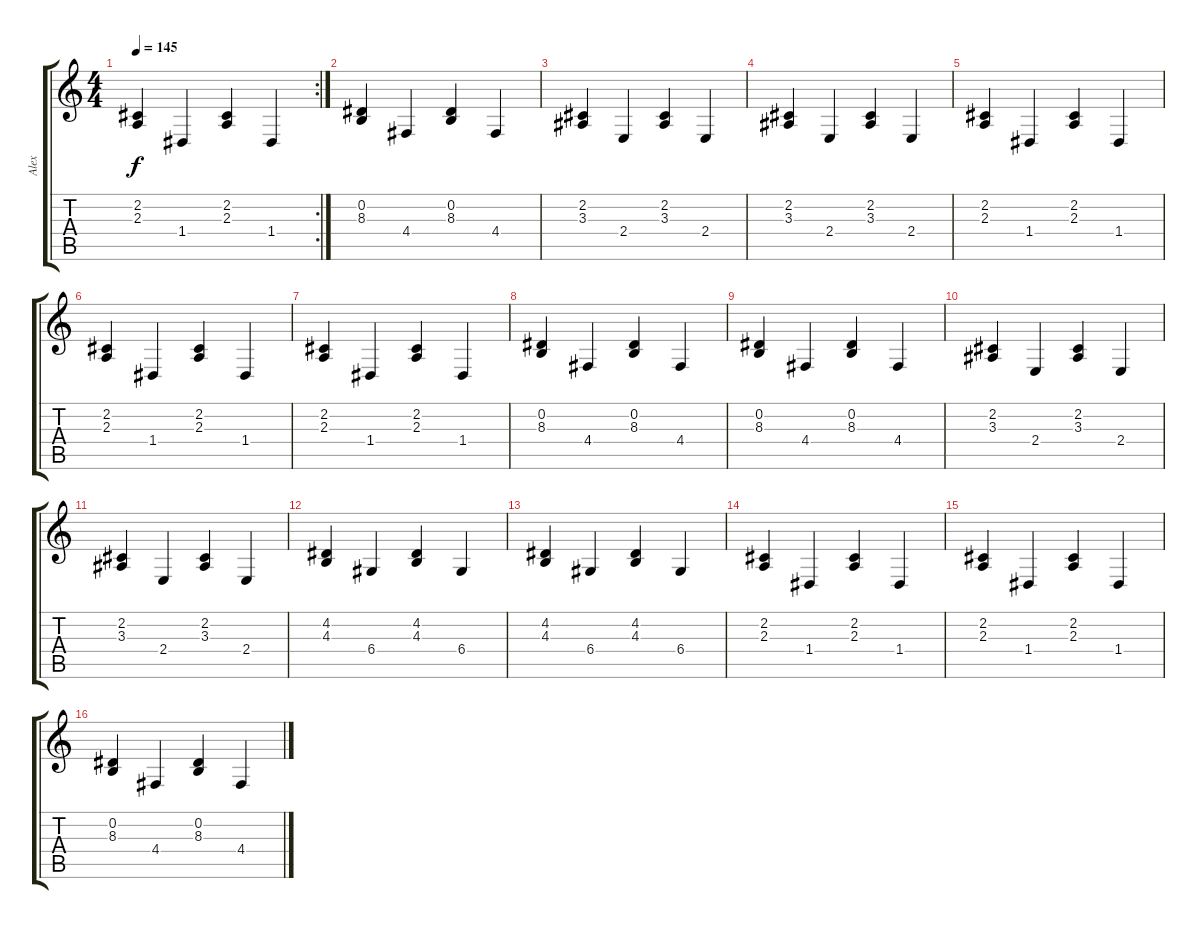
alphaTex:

\track ("Alex" "Alex") {instrument acousticgrandpiano}
\staff {score tabs}
\tuning (E4 B3 G3 D3 A2 E2) {hide}
\rc 2
\ts (4 4)
\tempo 145
\clef g2
\ks c
(2.2 2.3).4{dy f} 1.4.4 (2.2 2.3).4 1.4.4 |
(0.2 8.3).4 4.4.4 (0.2 8.3).4 4.4.4 |
(2.2 3.3).4 2.4.4 (2.2 3.3).4 2.4.4 |
(2.2 3.3).4 2.4.4 (2.2 3.3).4 2.4.4 |
(2.2 2.3).4 1.4.4 (2.2 2.3).4 1.4.4 |
(2.2 2.3).4 1.4.4 (2.2 2.3).4 1.4.4 |
(2.2 2.3).4 1.4.4 (2.2 2.3).4 1.4.4 |
(0.2 8.3).4 4.4.4 (0.2 8.3).4 4.4.4 |
(0.2 8.3).4 4.4.4 (0.2 8.3).4 4.4.4 |
(2.2 3.3).4 2.4.4 (2.2 3.3).4 2.4.4 |
(2.2 3.3).4 2.4.4 (2.2 3.3).4 2.4.4 |
(4.2 4.3).4 6.4.4 (4.2 4.3).4 6.4.4 |
(4.2 4.3).4 6.4.4 (4.2 4.3).4 6.4.4 |
(2.2 2.3).4 1.4.4 (2.2 2.3).4 1.4.4 |
(2.2 2.3).4 1.4.4 (2.2 2.3).4 1.4.4 |
(0.2 8.3).4 4.4.4 (0.2 8.3).4 4.4.4
